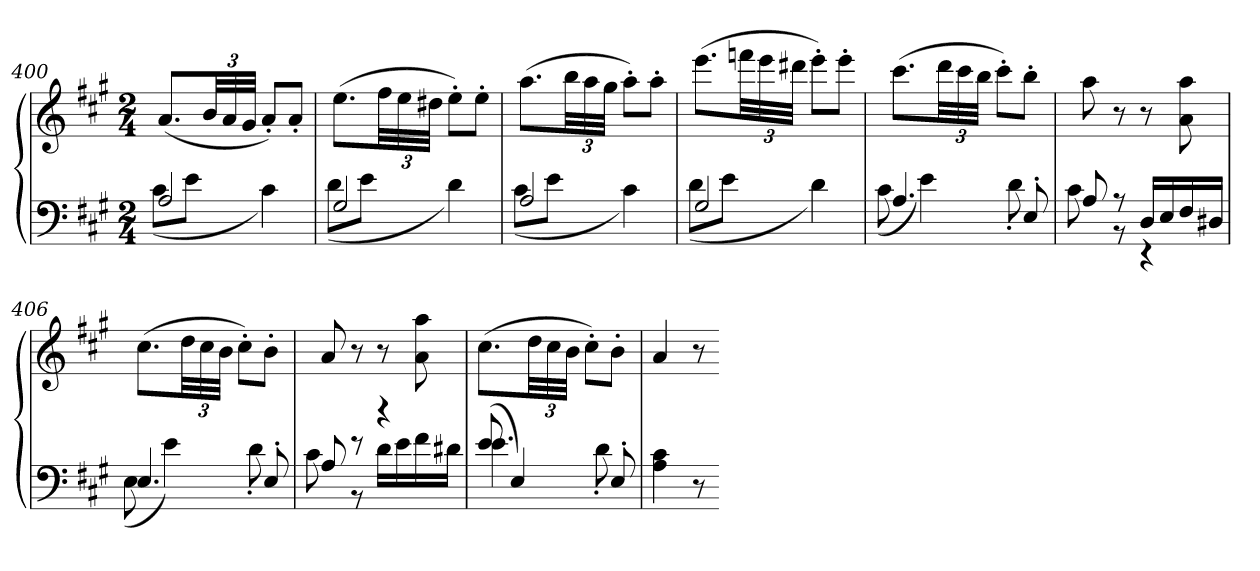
**kern	**kern
*part1	*part1
*staff2	*staff1
*clefF4	*clefG2
*k[f#c#g#]	*k[f#c#g#]
*A:	*A:
*M2/4	*M2/4
=400	=400
*^	*
2A	(8c#L	(8.a/L
.	8eJ	.
.	.	48b/LL
.	.	48a/
.	.	48g#/JJJ
.	4c#)	8a'/L)
.	.	8a'/J
=401	=401	=401
2G#	(8dL	(8.ee\L
.	8eJ	.
.	.	48ff#\LL
.	.	48ee\
.	.	48dd#X\JJJ
.	4d)	8ee'\L)
.	.	8ee'\J
=402	=402	=402
2A	(8c#L	(8.aa\L
.	8eJ	.
.	.	48bb\LL
.	.	48aa\
.	.	48gg#\JJJ
.	4c#)	8aa'\L)
.	.	8aa'\J
=403	=403	=403
2G#	(8dL	(8.eee\L
.	8eJ	.
.	.	48fffn\LL
.	.	48eee\
.	.	48ddd#X\JJJ
.	4d)	8eee'\L)
.	.	8eee'\J
=404	=404	=404
4.A	(8c#	(8.ccc#\L
.	4e)	.
.	.	48ddd\LL
.	.	48ccc#\
.	.	48bb\JJJ
.	.	8ccc#'\L)
8E'	8d'	8bb'\J
=405	=405	=405
8A	8c#	8aa
8r	8r	8r
16DLL	4r	8r
16E	.	.
16F#	.	8a 8aa
16D#XJJ	.	.
=406	=406	=406
4.E	(8E	(8.cc#\L
.	4e)	.
.	.	48dd\LL
.	.	48cc#\
.	.	48b\JJJ
.	.	8cc#'\L)
8E'	8d'	8b'\J
=407	=407	=407
8A	8c#	8a
8r	8r	8r
4r	16dLL	8r
.	16e	.
.	16f#	8a 8aa
.	16d#XJJ	.
=408	=408	=408
(8e	4.e	(8.cc#\L
4E)	.	.
.	.	48dd\LL
.	.	48cc#\
.	.	48b\JJJ
.	.	8cc#'\L)
8E'	8d'	8b'\J
*v	*v	*
=409	=409
4A 4c#	4a
8r	8r
=-	=-
*-	*-
